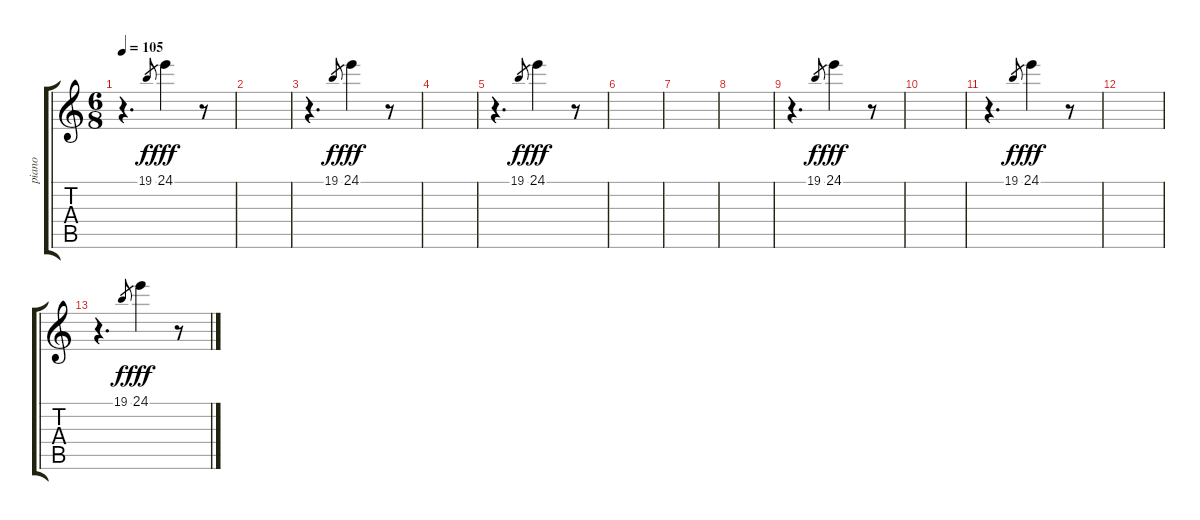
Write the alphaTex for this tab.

\track ("piano" "piano") {instrument acousticgrandpiano}
\staff {score tabs}
\tuning (E4 B3 G3 D3 A2 E2) {hide}
\ts (6 8)
\tempo 105
\clef g2
\ks c
r.4{d dy mf instrument xylophone} 19.1.8{gr dy f} 24.1.4{dy fff} r.8 |
|
r.4{d} 19.1.8{gr dy f} 24.1.4{dy fff} r.8 |
|
r.4{d} 19.1.8{gr dy f} 24.1.4{dy fff} r.8 |
|
|
|
r.4{d} 19.1.8{gr dy f} 24.1.4{dy fff} r.8 |
|
r.4{d} 19.1.8{gr dy f} 24.1.4{dy fff} r.8 |
|
r.4{d} 19.1.8{gr dy f} 24.1.4{dy fff} r.8
